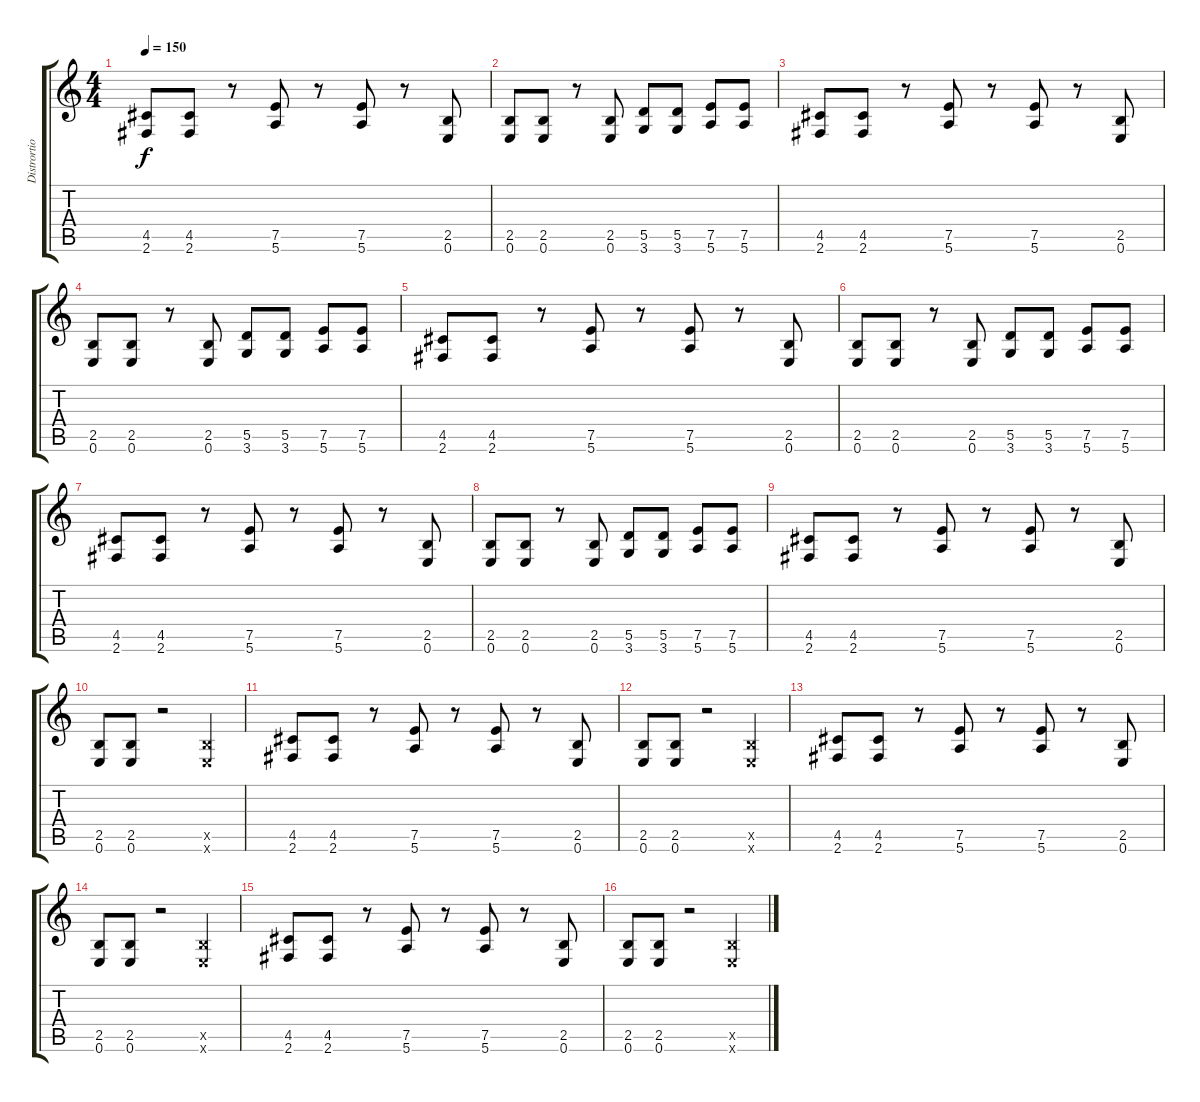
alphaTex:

\track ("Distrortion Guitar" "Distrortio") {instrument distortionguitar}
\staff {score tabs}
\tuning (E4 B3 G3 D3 A2 E2) {hide}
\ts (4 4)
\tempo 150
\clef g2
\ks c
(4.5 2.6).8{dy f} (4.5 2.6).8 r.8 (7.5 5.6).8 r.8 (7.5 5.6).8 r.8 (2.5 0.6).8 |
(2.5 0.6).8 (2.5 0.6).8 r.8 (2.5 0.6).8 (5.5 3.6).8 (5.5 3.6).8 (7.5 5.6).8 (7.5 5.6).8 |
(4.5 2.6).8 (4.5 2.6).8 r.8 (7.5 5.6).8 r.8 (7.5 5.6).8 r.8 (2.5 0.6).8 |
(2.5 0.6).8 (2.5 0.6).8 r.8 (2.5 0.6).8 (5.5 3.6).8 (5.5 3.6).8 (7.5 5.6).8 (7.5 5.6).8 |
(4.5 2.6).8 (4.5 2.6).8 r.8 (7.5 5.6).8 r.8 (7.5 5.6).8 r.8 (2.5 0.6).8 |
(2.5 0.6).8 (2.5 0.6).8 r.8 (2.5 0.6).8 (5.5 3.6).8 (5.5 3.6).8 (7.5 5.6).8 (7.5 5.6).8 |
(4.5 2.6).8 (4.5 2.6).8 r.8 (7.5 5.6).8 r.8 (7.5 5.6).8 r.8 (2.5 0.6).8 |
(2.5 0.6).8 (2.5 0.6).8 r.8 (2.5 0.6).8 (5.5 3.6).8 (5.5 3.6).8 (7.5 5.6).8 (7.5 5.6).8 |
(4.5 2.6).8 (4.5 2.6).8 r.8 (7.5 5.6).8 r.8 (7.5 5.6).8 r.8 (2.5 0.6).8 |
(2.5 0.6).8 (2.5 0.6).8 r.2 (2.5{x} 0.6{x}).4 |
(4.5 2.6).8 (4.5 2.6).8 r.8 (7.5 5.6).8 r.8 (7.5 5.6).8 r.8 (2.5 0.6).8 |
(2.5 0.6).8 (2.5 0.6).8 r.2 (2.5{x} 0.6{x}).4 |
(4.5 2.6).8 (4.5 2.6).8 r.8 (7.5 5.6).8 r.8 (7.5 5.6).8 r.8 (2.5 0.6).8 |
(2.5 0.6).8 (2.5 0.6).8 r.2 (2.5{x} 0.6{x}).4 |
(4.5 2.6).8 (4.5 2.6).8 r.8 (7.5 5.6).8 r.8 (7.5 5.6).8 r.8 (2.5 0.6).8 |
(2.5 0.6).8 (2.5 0.6).8 r.2 (2.5{x} 0.6{x}).4
